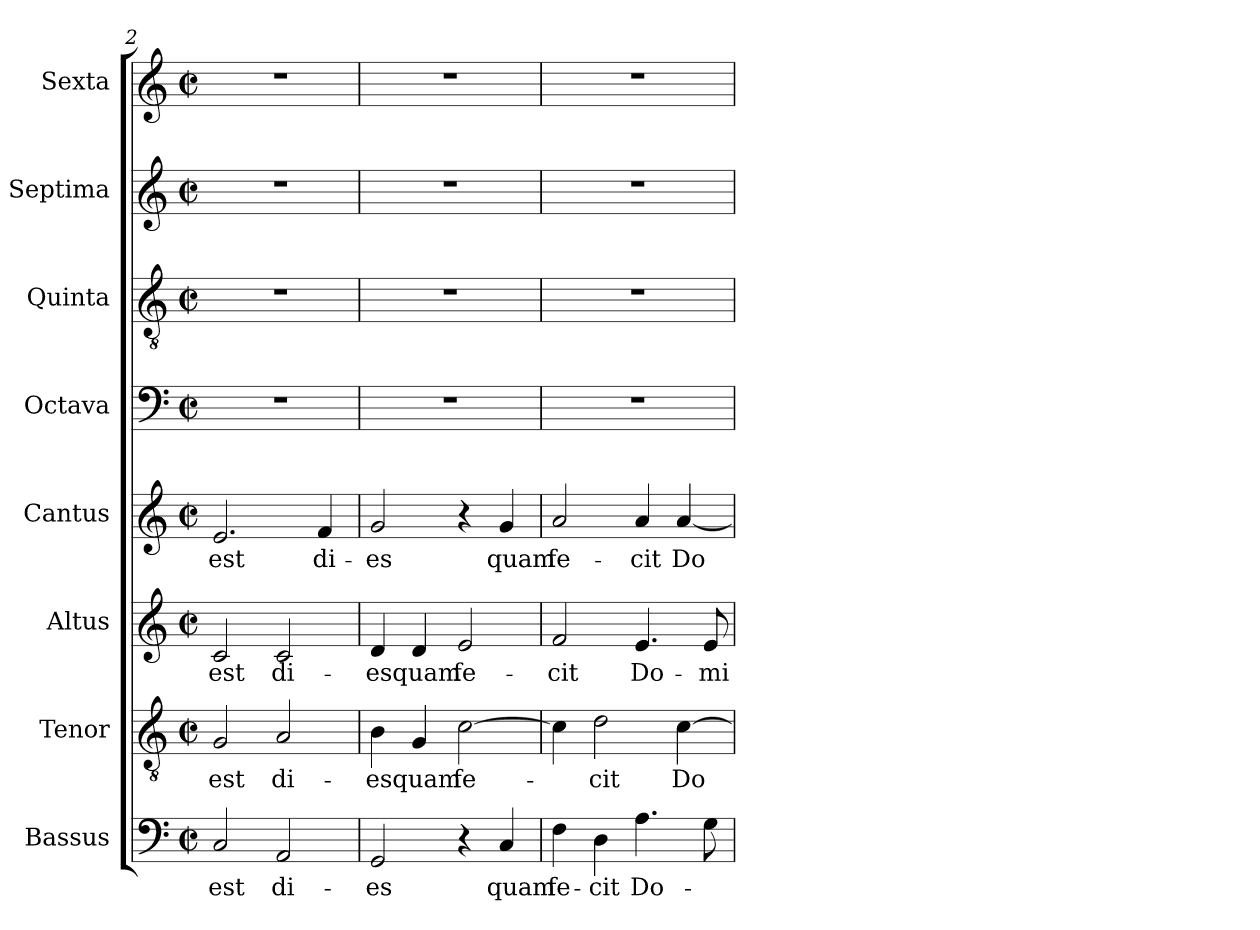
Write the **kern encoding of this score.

**kern	**text	**kern	**text	**kern	**text	**kern	**text	**kern	**kern	**kern	**kern
*part8	*part8	*part7	*part7	*part6	*part6	*part5	*part5	*part4	*part3	*part2	*part1
*staff8	*staff8	*staff7	*staff7	*staff6	*staff6	*staff5	*staff5	*staff4	*staff3	*staff2	*staff1
*I"Bassus	*	*I"Tenor	*	*I"Altus	*	*I"Cantus	*	*I"Octava	*I"Quinta	*I"Septima	*I"Sexta
*I'B.	*	*I'T.	*	*I'A.	*	*I'S.	*	*	*I'T.	*I'A.	*I'S.
*clefF4	*	*clefGv2	*	*clefG2	*	*clefG2	*	*clefF4	*clefGv2	*clefG2	*clefG2
*	*	*ITrd7c12	*	*	*	*	*	*	*ITrd7c12	*	*
*k[]	*	*k[]	*	*k[]	*	*k[]	*	*k[]	*k[]	*k[]	*k[]
*C:	*	*C:	*	*C:	*	*C:	*	*C:	*C:	*C:	*C:
*M2/2	*	*M2/2	*	*M2/2	*	*M2/2	*	*M2/2	*M2/2	*M2/2	*M2/2
*met(c|)	*	*met(c|)	*	*met(c|)	*	*met(c|)	*	*met(c|)	*met(c|)	*met(c|)	*met(c|)
=2	=2	=2	=2	=2	=2	=2	=2	=2	=2	=2	=2
!	!LO:LY:b:color=#000000	!	!	!	!	!	!	!	!	!	!
!	!	!	!LO:LY:b:color=#000000	!	!	!	!	!	!	!	!
!	!	!	!	!	!LO:LY:b:color=#000000	!	!	!	!	!	!
!	!	!	!	!	!	!	!LO:LY:b:color=#000000	!	!	!	!
2Ci/	est	2GGi/	est	2ci/	est	2.ei/	est	1r	1r	1r	1r
!	!LO:LY:b:color=#000000	!	!	!	!	!	!	!	!	!	!
!	!	!	!LO:LY:b:color=#000000	!	!	!	!	!	!	!	!
!	!	!	!	!	!LO:LY:b:color=#000000	!	!	!	!	!	!
2AAi/	di-	2AAi/	di-	2ci/	di-	.	.	.	.	.	.
!	!	!	!	!	!	!	!LO:LY:b:color=#000000	!	!	!	!
.	.	.	.	.	.	4fi/	di-	.	.	.	.
=3	=3	=3	=3	=3	=3	=3	=3	=3	=3	=3	=3
!	!LO:LY:b:color=#000000	!	!	!	!	!	!	!	!	!	!
!	!	!	!LO:LY:b:color=#000000	!	!	!	!	!	!	!	!
!	!	!	!	!	!LO:LY:b:color=#000000	!	!	!	!	!	!
!	!	!	!	!	!	!	!LO:LY:b:color=#000000	!	!	!	!
2GGi/	-es	4BBi\	-es	4di/	-es	2gi/	-es	1r	1r	1r	1r
!	!	!	!LO:LY:b:color=#000000	!	!	!	!	!	!	!	!
!	!	!	!	!	!LO:LY:b:color=#000000	!	!	!	!	!	!
.	.	4GGi/	quam	4di/	quam	.	.	.	.	.	.
!	!	!	!LO:LY:b:color=#000000	!	!	!	!	!	!	!	!
!	!	!	!	!	!LO:LY:b:color=#000000	!	!	!	!	!	!
4r	.	[>2Ci\	fe-	2ei/	fe-	4r	.	.	.	.	.
!	!LO:LY:b:color=#000000	!	!	!	!	!	!	!	!	!	!
!	!	!	!	!	!	!	!LO:LY:b:color=#000000	!	!	!	!
4Ci/	quam	.	.	.	.	4gi/	quam	.	.	.	.
=4	=4	=4	=4	=4	=4	=4	=4	=4	=4	=4	=4
!	!LO:LY:b:color=#000000	!	!	!	!	!	!	!	!	!	!
!	!	!	!	!	!LO:LY:b:color=#000000	!	!	!	!	!	!
!	!	!	!	!	!	!	!LO:LY:b:color=#000000	!	!	!	!
4Fi\	fe-	4Ci\]	.	2fi/	-cit	2ai/	fe-	1r	1r	1r	1r
!	!LO:LY:b:color=#000000	!	!	!	!	!	!	!	!	!	!
!	!	!	!LO:LY:b:color=#000000	!	!	!	!	!	!	!	!
4Di\	-cit	2Di\	-cit	.	.	.	.	.	.	.	.
!	!LO:LY:b:color=#000000	!	!	!	!	!	!	!	!	!	!
!	!	!	!	!	!LO:LY:b:color=#000000	!	!	!	!	!	!
!	!	!	!	!	!	!	!LO:LY:b:color=#000000	!	!	!	!
4.Ai\	Do-	.	.	4.ei/	Do-	4ai/	-cit	.	.	.	.
!	!	!	!LO:LY:b:color=#000000	!	!	!	!	!	!	!	!
!	!	!	!	!	!	!	!LO:LY:b:color=#000000	!	!	!	!
.	.	[>4Ci\	Do-	.	.	[<4ai/	Do-	.	.	.	.
!	!	!	!	!	!LO:LY:b:color=#000000	!	!	!	!	!	!
8Gi\	.	.	.	8ei/	-mi-	.	.	.	.	.	.
=	=	=	=	=	=	=	=	=	=	=	=
*-	*-	*-	*-	*-	*-	*-	*-	*-	*-	*-	*-
